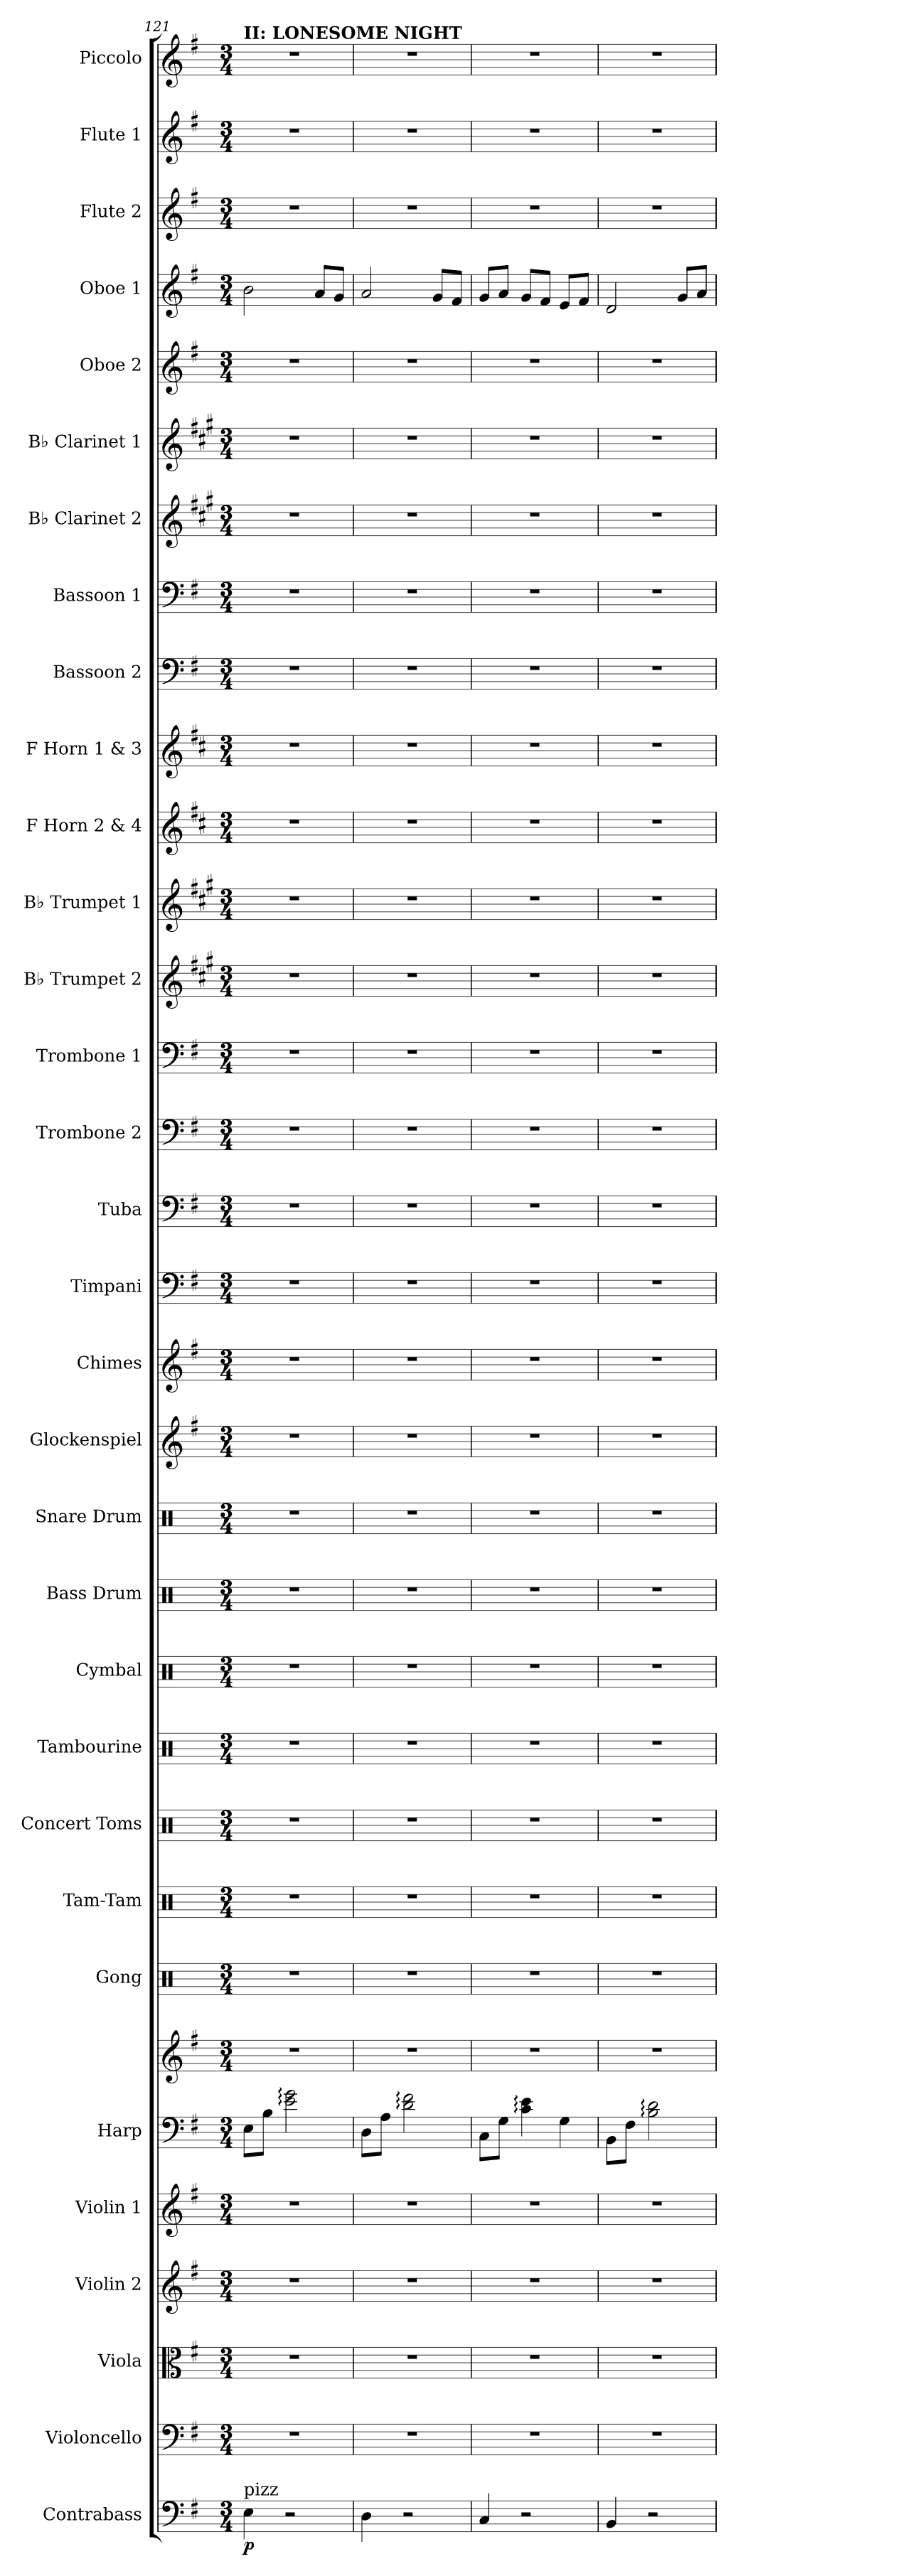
**kern	**dynam	**kern	**kern	**kern	**kern	**kern	**kern	**kern	**kern	**kern	**kern	**kern	**kern	**kern	**kern	**kern	**kern	**kern	**kern	**kern	**kern	**kern	**kern	**kern	**kern	**kern	**kern	**kern	**kern	**kern	**kern	**kern	**kern
*part32	*part32	*part31	*part30	*part29	*part28	*part27	*part27	*part26	*part25	*part24	*part23	*part22	*part21	*part20	*part19	*part18	*part17	*part16	*part15	*part14	*part13	*part12	*part11	*part10	*part9	*part8	*part7	*part6	*part5	*part4	*part3	*part2	*part1
*staff33	*staff33	*staff32	*staff31	*staff30	*staff29	*staff28	*staff27	*staff26	*staff25	*staff24	*staff23	*staff22	*staff21	*staff20	*staff19	*staff18	*staff17	*staff16	*staff15	*staff14	*staff13	*staff12	*staff11	*staff10	*staff9	*staff8	*staff7	*staff6	*staff5	*staff4	*staff3	*staff2	*staff1
*I"Contrabass	*	*I"Violoncello	*I"Viola	*I"Violin 2	*I"Violin 1	*I"Harp	*	*I"Gong	*I"Tam-Tam	*I"Concert Toms	*I"Tambourine	*I"Cymbal	*I"Bass Drum	*I"Snare Drum	*I"Glockenspiel	*I"Chimes	*I"Timpani	*I"Tuba	*I"Trombone 2	*I"Trombone 1	*I"B♭ Trumpet 2	*I"B♭ Trumpet 1	*I"F Horn 2 &amp; 4	*I"F Horn 1 &amp; 3	*I"Bassoon 2	*I"Bassoon 1	*I"B♭ Clarinet 2	*I"B♭ Clarinet 1	*I"Oboe 2	*I"Oboe 1	*I"Flute 2	*I"Flute 1	*I"Piccolo
*I'Cb.	*	*I'Vc.	*I'Vla.	*I'Vln. 2	*I'Vln. 1	*I'Hrp.	*	*I'Gong	*I'Tam	*I'C. Toms	*I'Tamb.	*I'Cym.	*I'B. Dr.	*I'Sn. Dr.	*I'Glock.	*I'Cme.	*I'Timp.	*I'Tba.	*I'Tbn. 2	*I'Tbn. 1	*I'B♭ Tpt. 2	*I'B♭ Tpt. 1	*I'F Hn. 2 4	*I'F Hn. 1 3	*I'Bsn. 2	*I'Bsn. 1	*I'B♭ Cl. 2	*I'B♭ Cl. 1	*I'Ob. 2	*I'Ob. 1	*I'Fl. 2	*I'Fl. 1	*I'Picc.
*clefF4	*	*clefF4	*clefC3	*clefG2	*clefG2	*clefF4	*clefG2	*clefX	*clefX	*clefX	*clefX	*clefX	*clefX	*clefX	*clefG2	*clefG2	*clefF4	*clefF4	*clefF4	*clefF4	*clefG2	*clefG2	*clefG2	*clefG2	*clefF4	*clefF4	*clefG2	*clefG2	*clefG2	*clefG2	*clefG2	*clefG2	*clefG2
*ITrd7c12	*	*	*	*	*	*	*	*	*	*	*	*	*	*	*ITrd-14c-24	*	*	*	*	*	*ITrd1c2	*ITrd1c2	*ITrd4c7	*ITrd4c7	*	*	*ITrd1c2	*ITrd1c2	*	*	*	*	*ITrd-7c-12
*k[f#]	*	*k[f#]	*k[f#]	*k[f#]	*k[f#]	*k[f#]	*k[f#]	*k[]	*k[]	*k[]	*k[]	*k[]	*k[]	*k[]	*k[f#]	*k[f#]	*k[f#]	*k[f#]	*k[f#]	*k[f#]	*k[f#]	*k[f#]	*k[f#]	*k[f#]	*k[f#]	*k[f#]	*k[f#]	*k[f#]	*k[f#]	*k[f#]	*k[f#]	*k[f#]	*k[f#]
*M3/4	*	*M3/4	*M3/4	*M3/4	*M3/4	*M3/4	*M3/4	*M3/4	*M3/4	*M3/4	*M3/4	*M3/4	*M3/4	*M3/4	*M3/4	*M3/4	*M3/4	*M3/4	*M3/4	*M3/4	*M3/4	*M3/4	*M3/4	*M3/4	*M3/4	*M3/4	*M3/4	*M3/4	*M3/4	*M3/4	*M3/4	*M3/4	*M3/4
=121	=121	=121	=121	=121	=121	=121	=121	=121	=121	=121	=121	=121	=121	=121	=121	=121	=121	=121	=121	=121	=121	=121	=121	=121	=121	=121	=121	=121	=121	=121	=121	=121	=121
!	!	!	!	!	!	!	!	!	!	!	!	!	!	!	!	!	!	!	!	!	!	!	!	!	!	!	!	!	!	!	!	!	!LO:TX:a:B:t=II&colon; LONESOME NIGHT
!LO:TX:a:t=pizz	!	!	!	!	!	!	!	!	!	!	!	!	!	!	!	!	!	!	!	!	!	!	!	!	!	!	!	!	!	!	!	!	!
!	!LO:DY:b	!	!	!	!	!	!	!	!	!	!	!	!	!	!	!	!	!	!	!	!	!	!	!	!	!	!	!	!	!	!	!	!
4EE\	p	2.r	2.r	2.r	2.r	8E\L	2.r	2.r	2.r	2.r	2.r	2.r	2.r	2.r	2.r	2.r	2.r	2.r	2.r	2.r	2.r	2.r	2.r	2.r	2.r	2.r	2.r	2.r	2.r	2b\	2.r	2.r	2.r
.	.	.	.	.	.	8B\J	.	.	.	.	.	.	.	.	.	.	.	.	.	.	.	.	.	.	.	.	.	.	.	.	.	.	.
2r	.	.	.	.	.	2e\: 2g\:	.	.	.	.	.	.	.	.	.	.	.	.	.	.	.	.	.	.	.	.	.	.	.	.	.	.	.
.	.	.	.	.	.	.	.	.	.	.	.	.	.	.	.	.	.	.	.	.	.	.	.	.	.	.	.	.	.	8a/L	.	.	.
.	.	.	.	.	.	.	.	.	.	.	.	.	.	.	.	.	.	.	.	.	.	.	.	.	.	.	.	.	.	8g/J	.	.	.
=122	=122	=122	=122	=122	=122	=122	=122	=122	=122	=122	=122	=122	=122	=122	=122	=122	=122	=122	=122	=122	=122	=122	=122	=122	=122	=122	=122	=122	=122	=122	=122	=122	=122
4DD\	.	2.r	2.r	2.r	2.r	8D\L	2.r	2.r	2.r	2.r	2.r	2.r	2.r	2.r	2.r	2.r	2.r	2.r	2.r	2.r	2.r	2.r	2.r	2.r	2.r	2.r	2.r	2.r	2.r	2a/	2.r	2.r	2.r
.	.	.	.	.	.	8A\J	.	.	.	.	.	.	.	.	.	.	.	.	.	.	.	.	.	.	.	.	.	.	.	.	.	.	.
2r	.	.	.	.	.	2d\: 2f#\:	.	.	.	.	.	.	.	.	.	.	.	.	.	.	.	.	.	.	.	.	.	.	.	.	.	.	.
.	.	.	.	.	.	.	.	.	.	.	.	.	.	.	.	.	.	.	.	.	.	.	.	.	.	.	.	.	.	8g/L	.	.	.
.	.	.	.	.	.	.	.	.	.	.	.	.	.	.	.	.	.	.	.	.	.	.	.	.	.	.	.	.	.	8f#/J	.	.	.
=123	=123	=123	=123	=123	=123	=123	=123	=123	=123	=123	=123	=123	=123	=123	=123	=123	=123	=123	=123	=123	=123	=123	=123	=123	=123	=123	=123	=123	=123	=123	=123	=123	=123
4CC/	.	2.r	2.r	2.r	2.r	8C\L	2.r	2.r	2.r	2.r	2.r	2.r	2.r	2.r	2.r	2.r	2.r	2.r	2.r	2.r	2.r	2.r	2.r	2.r	2.r	2.r	2.r	2.r	2.r	8g/L	2.r	2.r	2.r
.	.	.	.	.	.	8G\J	.	.	.	.	.	.	.	.	.	.	.	.	.	.	.	.	.	.	.	.	.	.	.	8a/J	.	.	.
2r	.	.	.	.	.	4c\: 4e\:	.	.	.	.	.	.	.	.	.	.	.	.	.	.	.	.	.	.	.	.	.	.	.	8g/L	.	.	.
.	.	.	.	.	.	.	.	.	.	.	.	.	.	.	.	.	.	.	.	.	.	.	.	.	.	.	.	.	.	8f#/J	.	.	.
.	.	.	.	.	.	4G\	.	.	.	.	.	.	.	.	.	.	.	.	.	.	.	.	.	.	.	.	.	.	.	8e/L	.	.	.
.	.	.	.	.	.	.	.	.	.	.	.	.	.	.	.	.	.	.	.	.	.	.	.	.	.	.	.	.	.	8f#/J	.	.	.
=124	=124	=124	=124	=124	=124	=124	=124	=124	=124	=124	=124	=124	=124	=124	=124	=124	=124	=124	=124	=124	=124	=124	=124	=124	=124	=124	=124	=124	=124	=124	=124	=124	=124
4BBB/	.	2.r	2.r	2.r	2.r	8BB\L	2.r	2.r	2.r	2.r	2.r	2.r	2.r	2.r	2.r	2.r	2.r	2.r	2.r	2.r	2.r	2.r	2.r	2.r	2.r	2.r	2.r	2.r	2.r	2d/	2.r	2.r	2.r
.	.	.	.	.	.	8F#\J	.	.	.	.	.	.	.	.	.	.	.	.	.	.	.	.	.	.	.	.	.	.	.	.	.	.	.
2r	.	.	.	.	.	2B\: 2d\:	.	.	.	.	.	.	.	.	.	.	.	.	.	.	.	.	.	.	.	.	.	.	.	.	.	.	.
.	.	.	.	.	.	.	.	.	.	.	.	.	.	.	.	.	.	.	.	.	.	.	.	.	.	.	.	.	.	8g/L	.	.	.
.	.	.	.	.	.	.	.	.	.	.	.	.	.	.	.	.	.	.	.	.	.	.	.	.	.	.	.	.	.	8a/J	.	.	.
=	=	=	=	=	=	=	=	=	=	=	=	=	=	=	=	=	=	=	=	=	=	=	=	=	=	=	=	=	=	=	=	=	=
*-	*-	*-	*-	*-	*-	*-	*-	*-	*-	*-	*-	*-	*-	*-	*-	*-	*-	*-	*-	*-	*-	*-	*-	*-	*-	*-	*-	*-	*-	*-	*-	*-	*-
